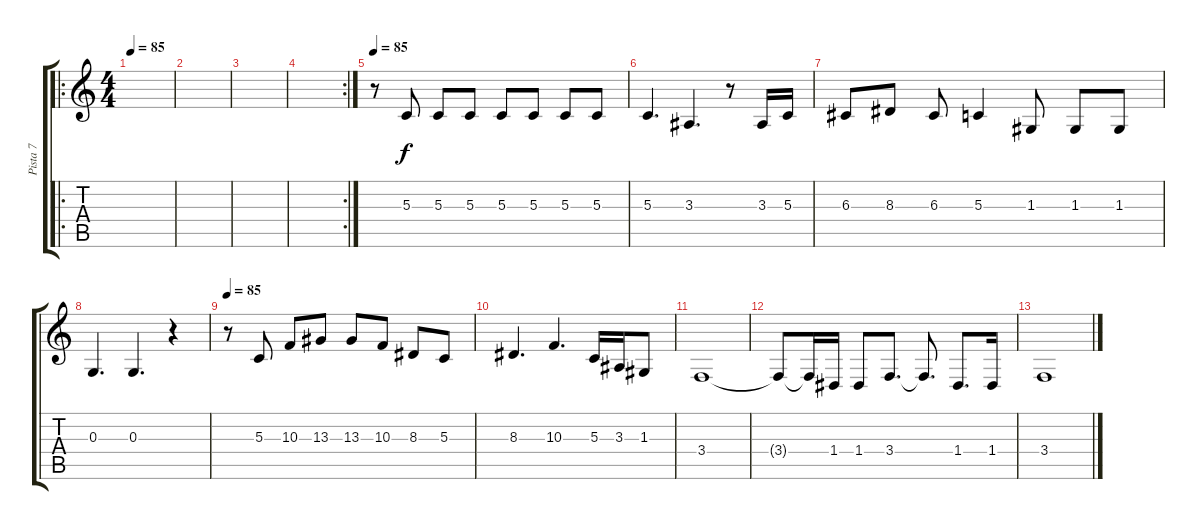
\track ("Pista 7" "Pista 7") {instrument flute}
\staff {score tabs}
\tuning (E4 B3 G3 D3 A2 E2) {hide}
\ro
\ts (4 4)
\tempo 85
\clef g2
\ks c
|
|
|
\rc 2
|
\tempo 85
r.8 5.3.8 5.3.8 5.3.8 5.3.8 5.3.8 5.3.8 5.3.8 |
5.3.4{d} 3.3.4{d} r.8 3.3.16 5.3.16 |
6.3.8 8.3.8 6.3.8 5.3.4 1.3.8 1.3.8 1.3.8 |
0.3.4{d} 0.3.4{d} r.4 |
\tempo 85
r.8 5.3.8 10.3.8 13.3.8 13.3.8 10.3.8 8.3.8 5.3.8 |
8.3.4{d} 10.3.4{d} 5.3.16 3.3.16 1.3.8 |
3.4.1 |
3.4{t}.8 3.4{t}.16 1.4.16 1.4.8 3.4.8{d} 3.4{t}.8{d} 1.4.8{d} 1.4.16 |
3.4.1
